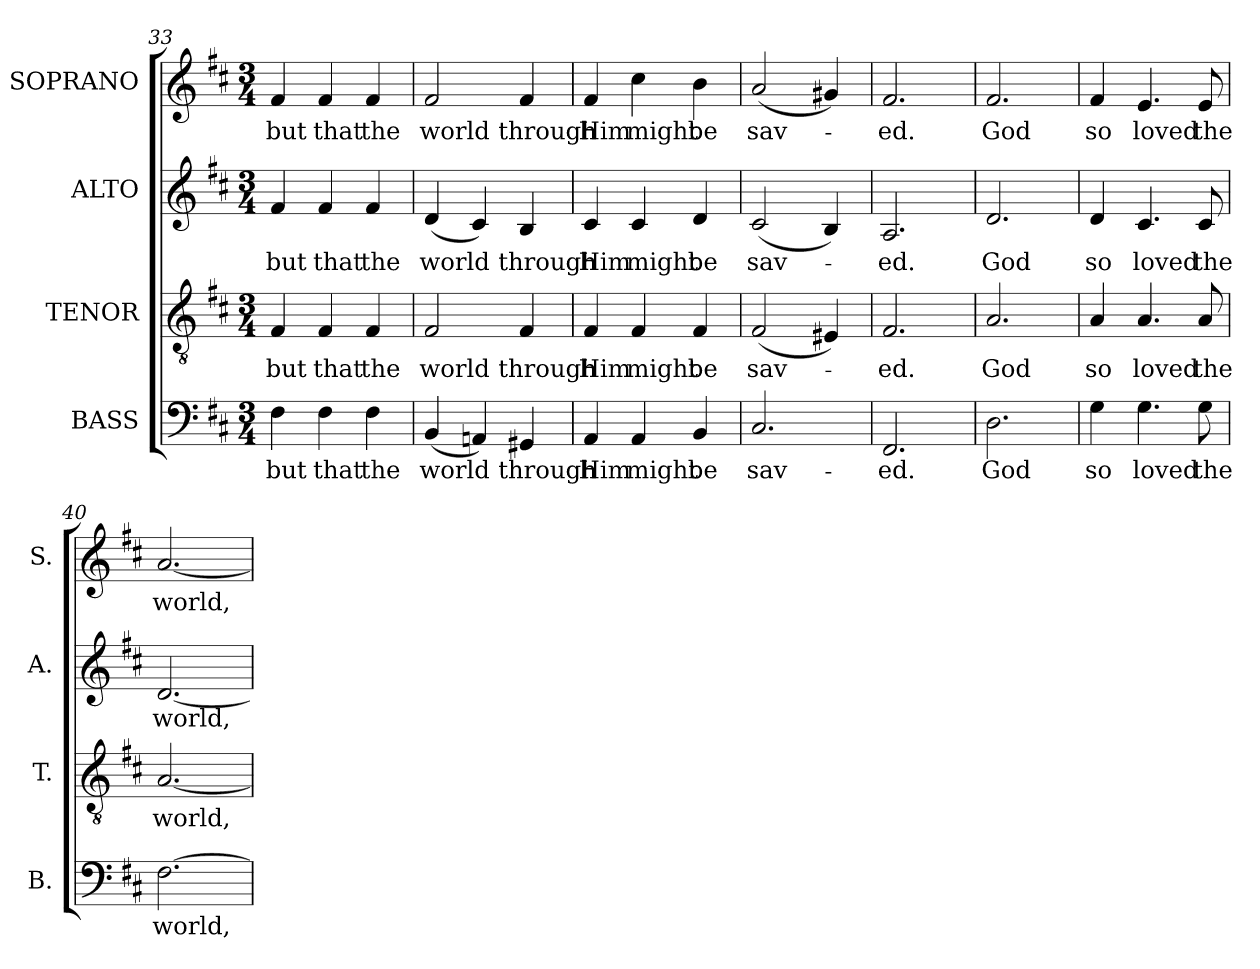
**kern	**text	**kern	**text	**kern	**text	**kern	**text
*part4	*part4	*part3	*part3	*part2	*part2	*part1	*part1
*staff4	*staff4	*staff3	*staff3	*staff2	*staff2	*staff1	*staff1
*I"BASS	*	*I"TENOR	*	*I"ALTO	*	*I"SOPRANO	*
*I'B.	*	*I'T.	*	*I'A.	*	*I'S.	*
*clefF4	*	*clefGv2	*	*clefG2	*	*clefG2	*
*	*	*ITrd7c12	*	*	*	*	*
*k[f#c#]	*	*k[f#c#]	*	*k[f#c#]	*	*k[f#c#]	*
*D:	*	*D:	*	*D:	*	*D:	*
*M3/4	*	*M3/4	*	*M3/4	*	*M3/4	*
=33	=33	=33	=33	=33	=33	=33	=33
!	!LO:LY:b:color=#000000	!	!	!	!	!	!
!	!	!	!LO:LY:b:color=#000000	!	!	!	!
!	!	!	!	!	!LO:LY:b:color=#000000	!	!
!	!	!	!	!	!	!	!LO:LY:b:color=#000000
4F#i\	but	4FF#i/	but	4f#i/	but	4f#i/	but
!	!LO:LY:b:color=#000000	!	!	!	!	!	!
!	!	!	!LO:LY:b:color=#000000	!	!	!	!
!	!	!	!	!	!LO:LY:b:color=#000000	!	!
!	!	!	!	!	!	!	!LO:LY:b:color=#000000
4F#i\	that	4FF#i/	that	4f#i/	that	4f#i/	that
!	!LO:LY:b:color=#000000	!	!	!	!	!	!
!	!	!	!LO:LY:b:color=#000000	!	!	!	!
!	!	!	!	!	!LO:LY:b:color=#000000	!	!
!	!	!	!	!	!	!	!LO:LY:b:color=#000000
4F#i\	the	4FF#i/	the	4f#i/	the	4f#i/	the
=34	=34	=34	=34	=34	=34	=34	=34
!	!LO:LY:b:color=#000000	!	!	!	!	!	!
!	!	!	!LO:LY:b:color=#000000	!	!	!	!
!	!	!	!	!	!LO:LY:b:color=#000000	!	!
!	!	!	!	!	!	!	!LO:LY:b:color=#000000
(4BBi/	world	2FF#i/	world	(4di/	world	2f#i/	world
4AAni/)	.	.	.	4c#i/)	.	.	.
!	!LO:LY:b:color=#000000	!	!	!	!	!	!
!	!	!	!LO:LY:b:color=#000000	!	!	!	!
!	!	!	!	!	!LO:LY:b:color=#000000	!	!
!	!	!	!	!	!	!	!LO:LY:b:color=#000000
4GG#Xi/	through	4FF#i/	through	4Bi/	through	4f#i/	through
=35	=35	=35	=35	=35	=35	=35	=35
!	!LO:LY:b:color=#000000	!	!	!	!	!	!
!	!	!	!LO:LY:b:color=#000000	!	!	!	!
!	!	!	!	!	!LO:LY:b:color=#000000	!	!
!	!	!	!	!	!	!	!LO:LY:b:color=#000000
4AAi/	Him	4FF#i/	Him	4c#i/	Him	4f#i/	Him
!	!LO:LY:b:color=#000000	!	!	!	!	!	!
!	!	!	!LO:LY:b:color=#000000	!	!	!	!
!	!	!	!	!	!LO:LY:b:color=#000000	!	!
!	!	!	!	!	!	!	!LO:LY:b:color=#000000
4AAi/	might	4FF#i/	might	4c#i/	might	4cc#i\	might
!	!LO:LY:b:color=#000000	!	!	!	!	!	!
!	!	!	!LO:LY:b:color=#000000	!	!	!	!
!	!	!	!	!	!LO:LY:b:color=#000000	!	!
!	!	!	!	!	!	!	!LO:LY:b:color=#000000
4BBi/	be	4FF#i/	be	4di/	be	4bi\	be
=36	=36	=36	=36	=36	=36	=36	=36
!	!LO:LY:b:color=#000000	!	!	!	!	!	!
!	!	!	!LO:LY:b:color=#000000	!	!	!	!
!	!	!	!	!	!LO:LY:b:color=#000000	!	!
!	!	!	!	!	!	!	!LO:LY:b:color=#000000
2.C#i/	sav-	(2FF#i/	sav-	(2c#i/	sav-	(2ai/	sav-
.	.	4EE#Xi/)	.	4Bi/)	.	4g#Xi/)	.
=37	=37	=37	=37	=37	=37	=37	=37
!	!LO:LY:b:color=#000000	!	!	!	!	!	!
!	!	!	!LO:LY:b:color=#000000	!	!	!	!
!	!	!	!	!	!LO:LY:b:color=#000000	!	!
!	!	!	!	!	!	!	!LO:LY:b:color=#000000
2.FF#i/	-ed.	2.FF#i/	-ed.	2.Ai/	-ed.	2.f#i/	-ed.
!!LO:LB:g=z
=38	=38	=38	=38	=38	=38	=38	=38
!	!LO:LY:b:color=#000000	!	!	!	!	!	!
!	!	!	!LO:LY:b:color=#000000	!	!	!	!
!	!	!	!	!	!LO:LY:b:color=#000000	!	!
!	!	!	!	!	!	!	!LO:LY:b:color=#000000
2.Di\	God	2.AAi/	God	2.di/	God	2.f#i/	God
=39	=39	=39	=39	=39	=39	=39	=39
!	!LO:LY:b:color=#000000	!	!	!	!	!	!
!	!	!	!LO:LY:b:color=#000000	!	!	!	!
!	!	!	!	!	!LO:LY:b:color=#000000	!	!
!	!	!	!	!	!	!	!LO:LY:b:color=#000000
4Gi\	so	4AAi/	so	4di/	so	4f#i/	so
!	!LO:LY:b:color=#000000	!	!	!	!	!	!
!	!	!	!LO:LY:b:color=#000000	!	!	!	!
!	!	!	!	!	!LO:LY:b:color=#000000	!	!
!	!	!	!	!	!	!	!LO:LY:b:color=#000000
4.Gi\	loved	4.AAi/	loved	4.c#i/	loved	4.ei/	loved
!	!LO:LY:b:color=#000000	!	!	!	!	!	!
!	!	!	!LO:LY:b:color=#000000	!	!	!	!
!	!	!	!	!	!LO:LY:b:color=#000000	!	!
!	!	!	!	!	!	!	!LO:LY:b:color=#000000
8Gi\	the	8AAi/	the	8c#i/	the	8ei/	the
=40	=40	=40	=40	=40	=40	=40	=40
!	!LO:LY:b:color=#000000	!	!	!	!	!	!
!	!	!	!LO:LY:b:color=#000000	!	!	!	!
!	!	!	!	!	!LO:LY:b:color=#000000	!	!
!	!	!	!	!	!	!	!LO:LY:b:color=#000000
[2.F#i\	world,	[2.AAi/	world,	[2.di/	world,	[2.ai/	world,
=	=	=	=	=	=	=	=
*-	*-	*-	*-	*-	*-	*-	*-
